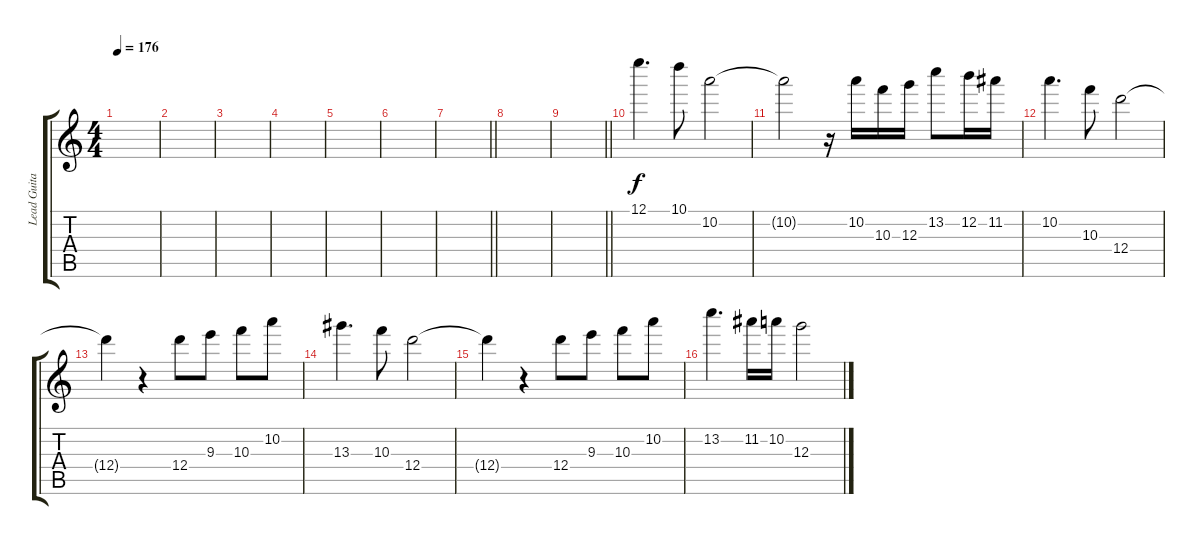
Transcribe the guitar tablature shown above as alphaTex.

\track ("Lead Guitar (FX)" "Lead Guita") {instrument lead1square}
\staff {score tabs}
\tuning (E6 B5 G5 D5 A4 E4) {hide}
\ts (4 4)
\tempo 176
\clef g2
\ks c
|
|
|
|
|
|
\barLineRight lightlight
|
|
\barLineRight lightlight
|
12.1.4{d} 10.1.8 10.2.2 |
10.2{t}.2 r.16 10.2.16 10.3.16 12.3.16 13.2.8 12.2.16 11.2.16 |
10.2.4{d} 10.3.8 12.4.2 |
12.4{t}.4 r.4 12.4.8 9.3.8 10.3.8 10.2.8 |
13.3.4{d} 10.3.8 12.4.2 |
12.4{t}.4 r.4 12.4.8 9.3.8 10.3.8 10.2.8 |
13.2.4{d} 11.2.16 10.2.16 12.3.2
